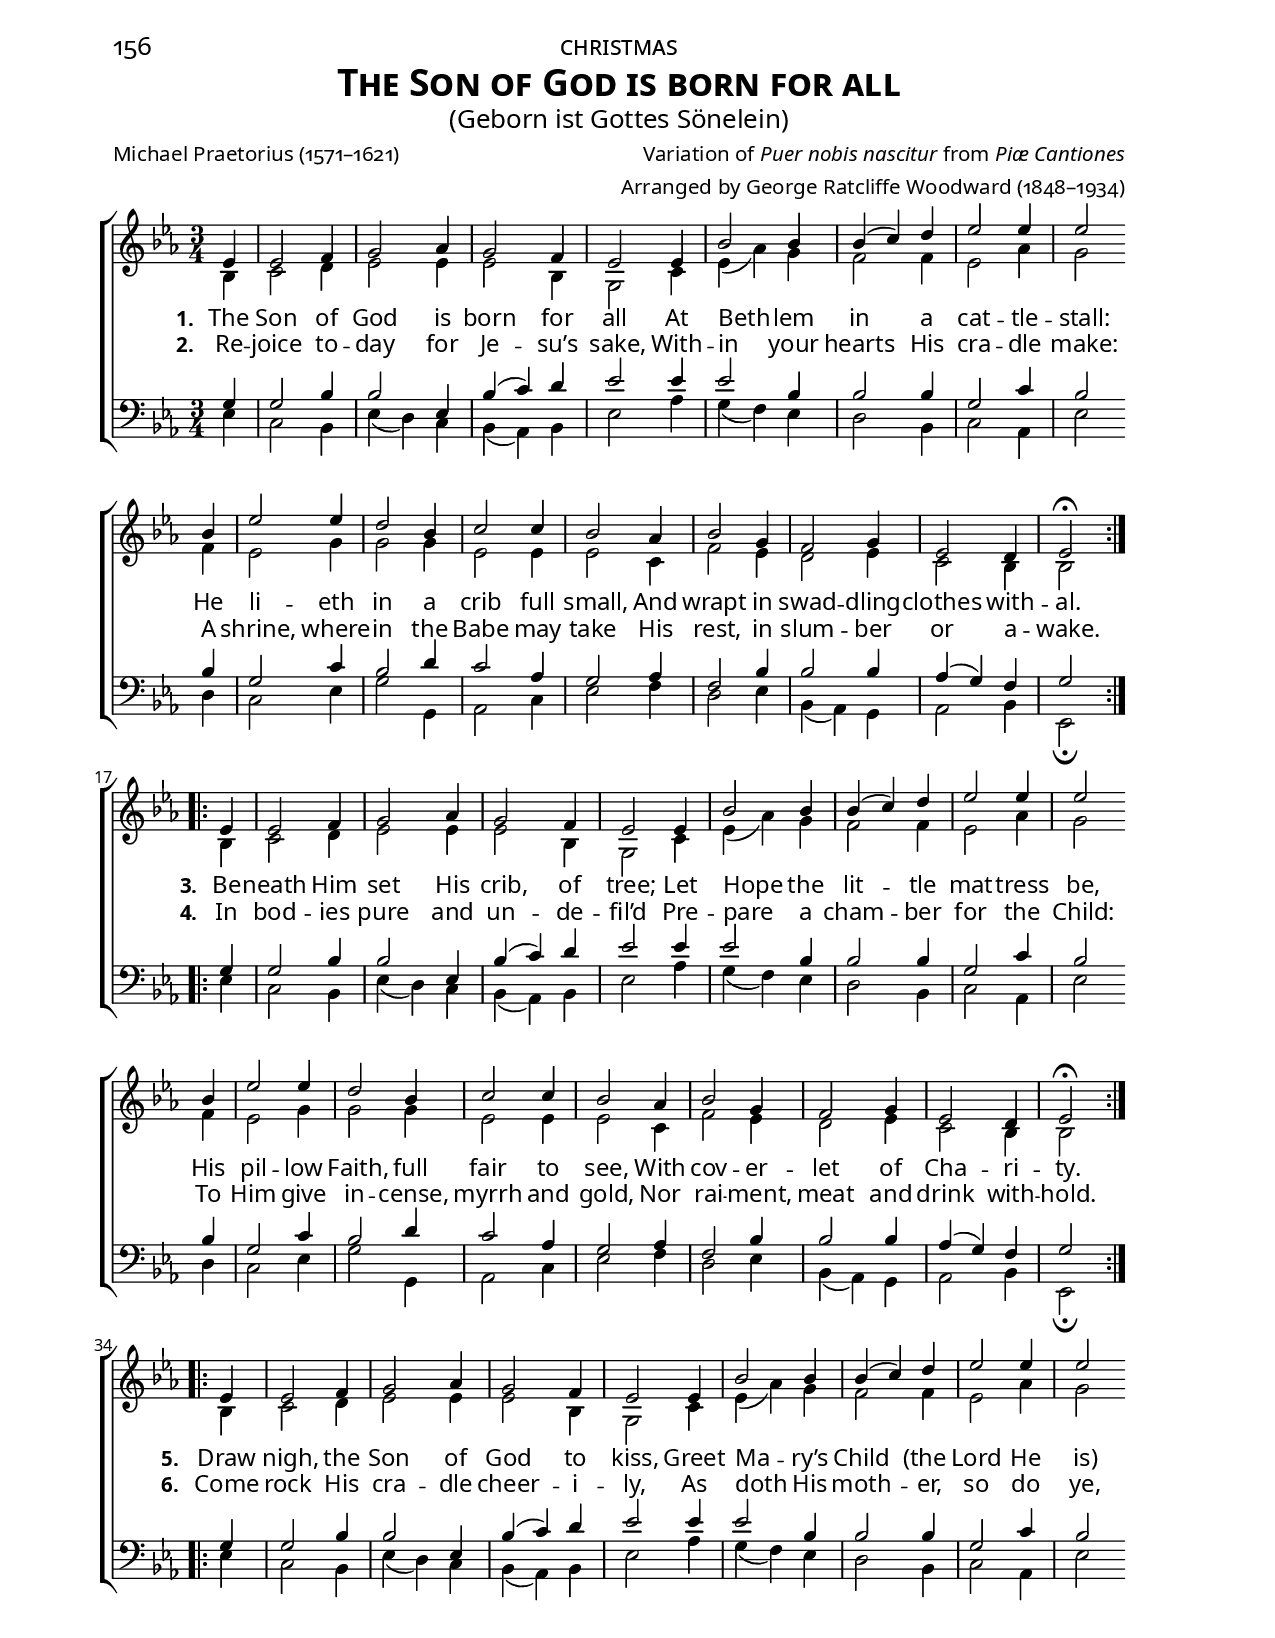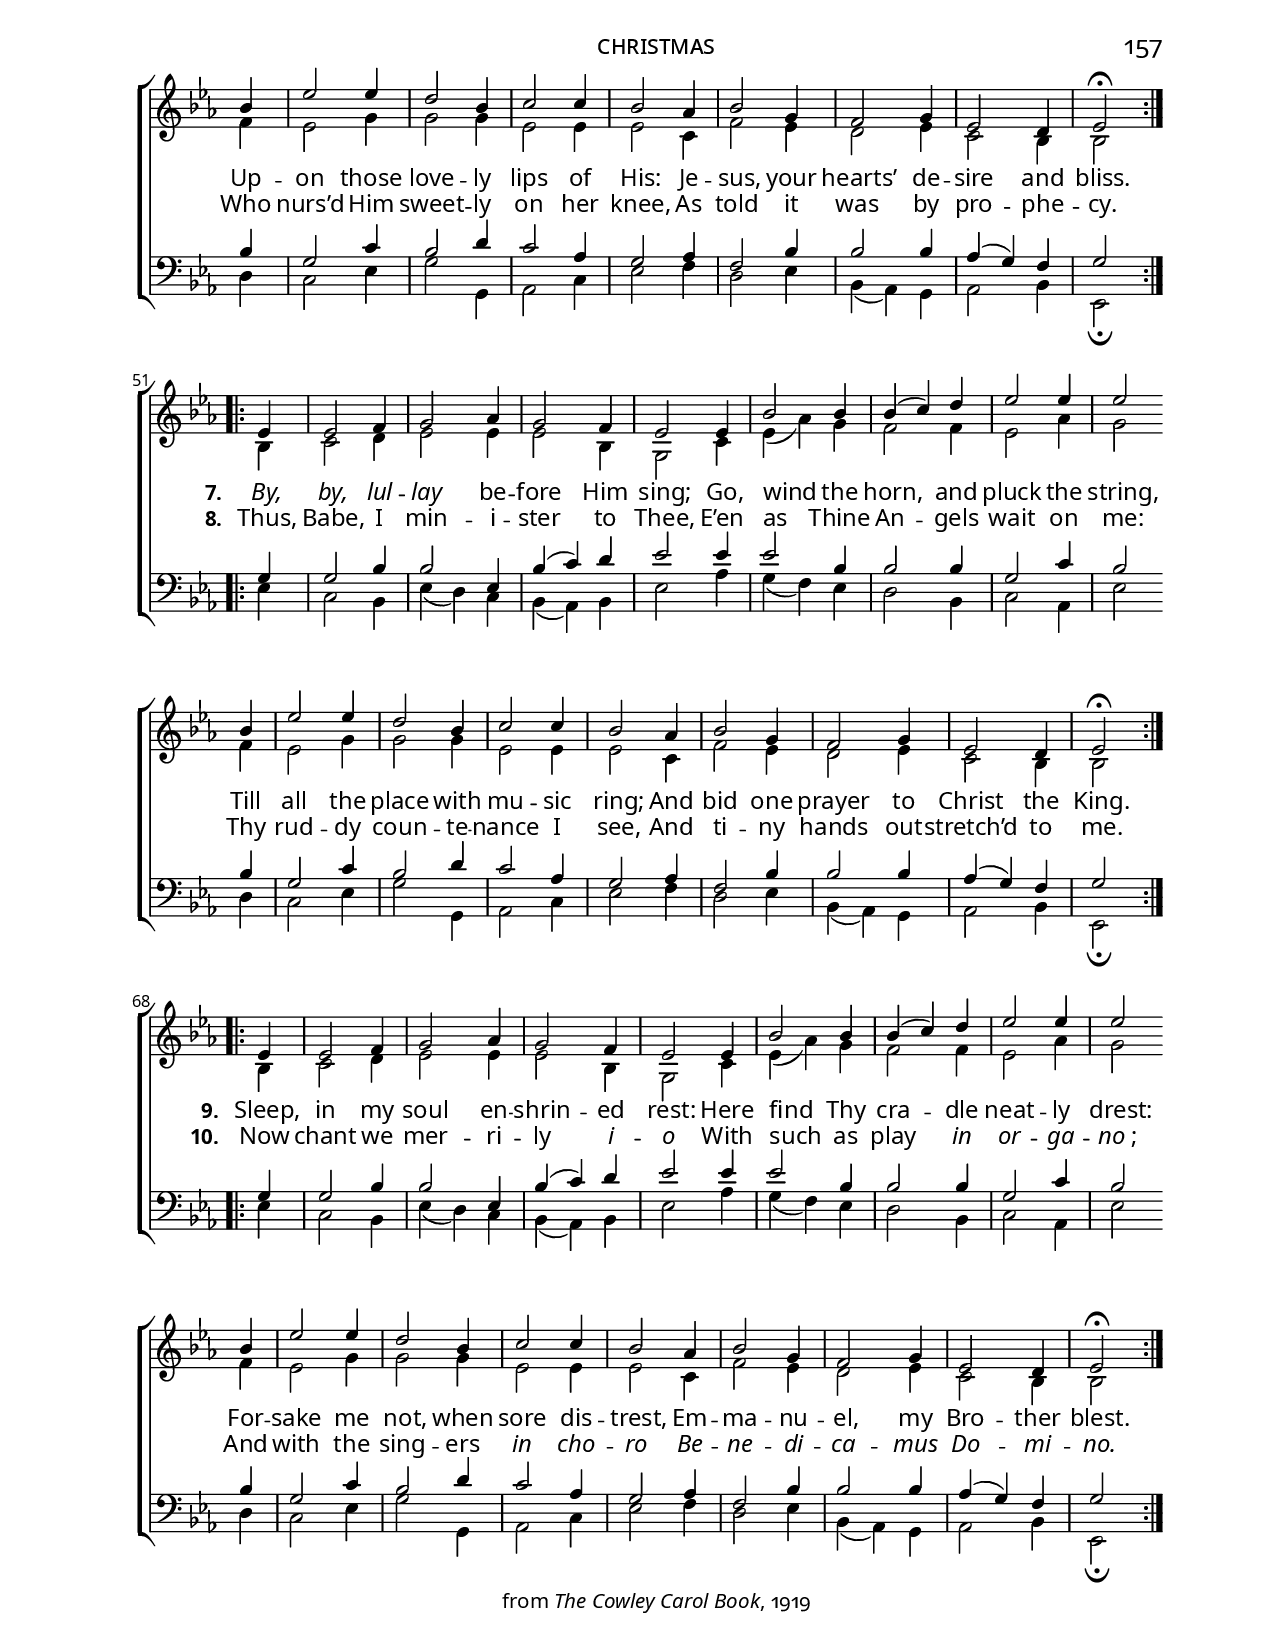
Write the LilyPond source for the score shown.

\version "2.14.2"
\include "util.ly"
\header {
  title = \markup{\override #'(font-name . "Garamond Premier Pro Semibold"){ \abs-fontsize #18 \smallCapsOldStyle"The Son of God is born for all"}}
  subtitle = \markup{\override #'(font-name . "Garamond Premier Pro"){ \abs-fontsize #12.5 "(Geborn ist Gottes Sönelein)"}}
  poet = \markup\oldStyleNum"Michael Praetorius (1571–1621)"
  composer = \markup{"Variation of" \italic"Puer nobis nascitur" from \italic "Piæ Cantiones"}
  arranger = \markup\oldStyleNum"Arranged by George Ratcliffe Woodward (1848–1934)"
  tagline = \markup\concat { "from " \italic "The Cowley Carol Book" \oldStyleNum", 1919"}
}
\paper {
  %print-all-headers = ##t
  paper-height = 11\in
  paper-width = 8.5\in
  indent = 0\in
  %system-system-spacing = #'((basic-distance . 10) (padding . 0))
  system-system-spacing =
    #'((basic-distance . 0)
       (minimum-distance . 0)
       (padding . -5)
       (stretchability . 100))
  ragged-last-bottom = ##f
  ragged-bottom = ##f
  two-sided = ##t
  inner-margin = 1\in
  outer-margin = 0.75\in
  top-margin = 0.26\in
  bottom-margin = 0.25\in
  first-page-number = #156
  print-first-page-number = ##t
  headerLine = \markup{\override #'(font-name . "Garamond Premier Pro") \smallCapsOldStyle"christmas"}
  oddHeaderMarkup = \markup\fill-line{
     \override #'(font-name . "Garamond Premier Pro")\abs-fontsize #12.5
     \combine 
        \fill-line{"" \on-the-fly #print-page-number-check-first
        \oldStylePageNum""
        }
        \fill-line{\headerLine}
  }
  evenHeaderMarkup = \markup {
     \override #'(font-name . "Garamond Premier Pro")\abs-fontsize #12.5
     \combine
        \on-the-fly #print-page-number-check-first
        \oldStylePageNum""
        \fill-line{\headerLine}
  }
}
#(set-global-staff-size 18) \paper{ #(define fonts (make-pango-font-tree "Garamond Premier Pro" "Garamond Premier Pro" "Garamond Premier Pro" (/ 18 20))) }
global = {
  \key ees \major
  \time 3/4
  \autoBeamOff
  \override DynamicLineSpanner #'staff-padding = #0.0
  \override DynamicLineSpanner #'Y-extent = #'(-1 . 1)
}

sopMusic = \relative c' {
  \repeat volta 3 {
    \partial 4 ees4 |
    ees2 f4 |
    g2 aes4 |
    g2 f4 |
    ees2 \bar "" ees4 |
    bes'2 bes4 |
    
    bes4( c) d |
    ees2 ees4 |
    ees2 \bar "" \break bes4 |
    ees2 ees4 |
    d2 bes4 |
    
    c2 c4 |
    bes2 \bar "" aes4 |
    bes2 g4 |
    f2 g4 |
    ees2 d4 |
    \partial 2 ees2\fermata \break
  }
}
sopWords = \lyricmode {
  
}

altoMusic = \relative c' {
  bes4 |
  c2 d4 |
  ees2 ees4 |
  ees2 bes4 |
  g2 c4 |
  ees( aes) g |
  
  f2 f4 |
  ees2 aes4 |
  g2 f4 |
  ees2 g4 |
  g2 g4 |
  
  ees2 ees4 |
  ees2 c4 |
  f2 ees4 |
  d2 ees4 |
  c2 bes4 |
  bes2
}
altoWords = \lyricmode {
  \dropLyricsIX
  \set stanza = #"1. "
  The Son of God is born for all
  At Beth -- lem in a cat -- tle -- stall:
  He li -- eth in a crib full small,
  And wrapt in swad -- dling -- clothes with -- al.
  
  \set stanza = #"3. "
  Be -- neath Him set His crib, of tree;
  Let Hope the lit -- tle mat -- tress be,
  His pil -- low Faith, full fair to see,
  With cov -- er -- let of Cha -- ri -- ty.
  
  \set stanza = #"5. "
  Draw nigh, the Son of God to kiss,
  Greet Ma -- ry’s Child "(the" Lord He is)
  Up -- on those love -- ly lips of His:
  Je -- sus, your hearts’ de -- sire and bliss.
  
  \set stanza = #"7. "
  \markup\italic By, \markup\italic by, \markup\italic lul -- \markup\italic lay be -- fore Him sing;
  Go, wind the horn, and pluck the string,
  Till all the place with mu -- sic ring;
  And bid one prayer to Christ the King.
  
  \set stanza = #"9. "
  Sleep, in my soul en -- shrin -- ed rest:
  Here find Thy cra -- dle neat -- ly drest:
  For -- sake me not, when sore dis -- trest,
  Em -- ma -- nu -- el, my Bro -- ther blest.
}
altoWordsII = \lyricmode {
  \dropLyricsIX
  \set stanza = #"2. "
  Re -- joice to -- day for Je -- su’s sake,
  With -- in your hearts His cra -- dle make:
  A shrine, where -- in the Babe may take
  His rest, in slum -- ber or a -- wake.
  
  
  \set stanza = #"4. "
  In bod -- ies pure and un -- de -- fil’d
  Pre -- pare a cham -- ber for the Child:
  To Him give in -- cense, myrrh and gold,
  Nor rai -- ment, meat and drink with -- hold.
  
  \set stanza = #"6. "
  Come rock His cra -- dle cheer -- i -- ly,
  As doth His moth -- er, so do ye,
  Who nurs’d Him sweet -- ly on her knee,
  As told it was by pro -- phe -- cy.
  
  \set stanza = #"8. "
  Thus, Babe, I min -- i -- ster to Thee,
  E’en as Thine An -- gels wait on me:
  Thy rud -- dy coun -- te -- nance I see,
  And ti -- ny hands out -- stretch’d to me.
  
  \set stanza = #"10. "
  Now chant we mer -- ri -- ly \markup\italic i -- \markup\italic o
  With such as play \markup\italic in \markup\italic or -- \markup\italic ga -- \markup{\italic "no" ";"}
  And with the sing -- ers \markup\italic in \markup\italic cho -- \markup\italic ro
  \markup\italic Be -- \markup\italic ne -- \markup\italic di -- \markup\italic ca -- \markup\italic mus \markup\italic Do -- \markup\italic mi -- \markup\italic no.
}
altoWordsIII = \lyricmode {
}
altoWordsIV = \lyricmode {
  
}
altoWordsV = \lyricmode {
  
}
altoWordsVI = \lyricmode {
  \set stanza = #"6. "
  \set ignoreMelismata = ##t
}
tenorMusic = \relative c' {
  g4 |
  g2 bes4 |
  bes2 ees,4 |
  bes'( c) d |
  ees2 ees4 |
  ees2 bes4 |
  
  bes2 bes4 |
  g2 c4 |
  bes2 bes4 |
  g2 c4 |
  bes2 d4 |
  
  c2 aes4 |
  g2 aes4 |
  f2 bes4 |
  bes2 bes4 |
  aes( g) f |
  g2
}
tenorWords = \lyricmode {

}

bassMusic = \relative c {
  ees4 |
  c2 bes4 |
  ees( d) c |
  bes( aes) bes |
  ees2 aes4 |
  g( f) ees |
  
  d2 bes4 |
  c2 aes4 |
  ees'2 d4 |
  c2 ees4 |
  g2 g,4 |
  
  aes2 c4 |
  ees2 f4 |
  d2 ees4 |
  bes( aes) g |
  aes2 bes4 |
  ees,2\fermata
}
bassWords = \lyricmode {

}

pianoRH = \relative c' {
  
}
pianoLH = \relative c' {
  
}

\score {
  <<
   \new ChoirStaff <<
    \new Staff = women <<
      \new Voice = "sopranos" { \voiceOne << \global \repeat unfold 5 \sopMusic >> }
      \new Voice = "altos" { \voiceTwo << \global \repeat unfold 5 \altoMusic >> }
    >>
    \new Lyrics \with { alignAboveContext = #"women" \override VerticalAxisGroup #'nonstaff-relatedstaff-spacing = #'((basic-distance . 1))} \lyricsto "sopranos" \sopWords
    \new Lyrics = "altosVI"  \with { alignBelowContext = #"women" } \lyricsto "altos" \altoWordsVI
    \new Lyrics = "altosV"  \with { alignBelowContext = #"women" } \lyricsto "altos" \altoWordsV
    \new Lyrics = "altosIV"  \with { alignBelowContext = #"women" } \lyricsto "altos" \altoWordsIV
    \new Lyrics = "altosIII"  \with { alignBelowContext = #"women" } \lyricsto "altos" \altoWordsIII
    \new Lyrics = "altosII"  \with { alignBelowContext = #"women" } \lyricsto "altos" \altoWordsII
    \new Lyrics = "altos"  \with { alignBelowContext = #"women" \override VerticalAxisGroup #'nonstaff-relatedstaff-spacing = #'((padding . -0.5))} \lyricsto "altos" \altoWords
   \new Staff = men <<
      \clef bass
      \new Voice = "tenors" { \voiceOne << \global \repeat unfold 5 \tenorMusic >> }
      \new Voice = "basses" { \voiceTwo << \global \repeat unfold 5 \bassMusic >> }
    >>
    \new Lyrics \with { alignAboveContext = #"men" \override VerticalAxisGroup #'nonstaff-relatedstaff-spacing = #'((basic-distance . 1)) } \lyricsto "tenors" \tenorWords
    \new Lyrics \with { alignBelowContext = #"men" \override VerticalAxisGroup #'nonstaff-relatedstaff-spacing = #'((basic-distance . 1)) } \lyricsto "basses" \bassWords
  >>
%    \new PianoStaff << \new Staff { \new Voice { \pianoRH } } \new Staff { \clef "bass" \pianoLH } >>
  >>
  \layout {
  \context {
    \Lyrics
    \override LyricText #'font-size = #1.3
  }
    \context {
      \Score
      %\override SpacingSpanner #'base-shortest-duration = #(ly:make-moment 1 8)
      %\override SpacingSpanner #'common-shortest-duration = #(ly:make-moment 1 4)
    }
    \context {
      % Remove all empty staves
      % \Staff \RemoveEmptyStaves \override VerticalAxisGroup #'remove-first = ##t
    }
    \context {
      \Lyrics
      \override LyricText #'X-offset = #center-on-word
    }
  }
}

